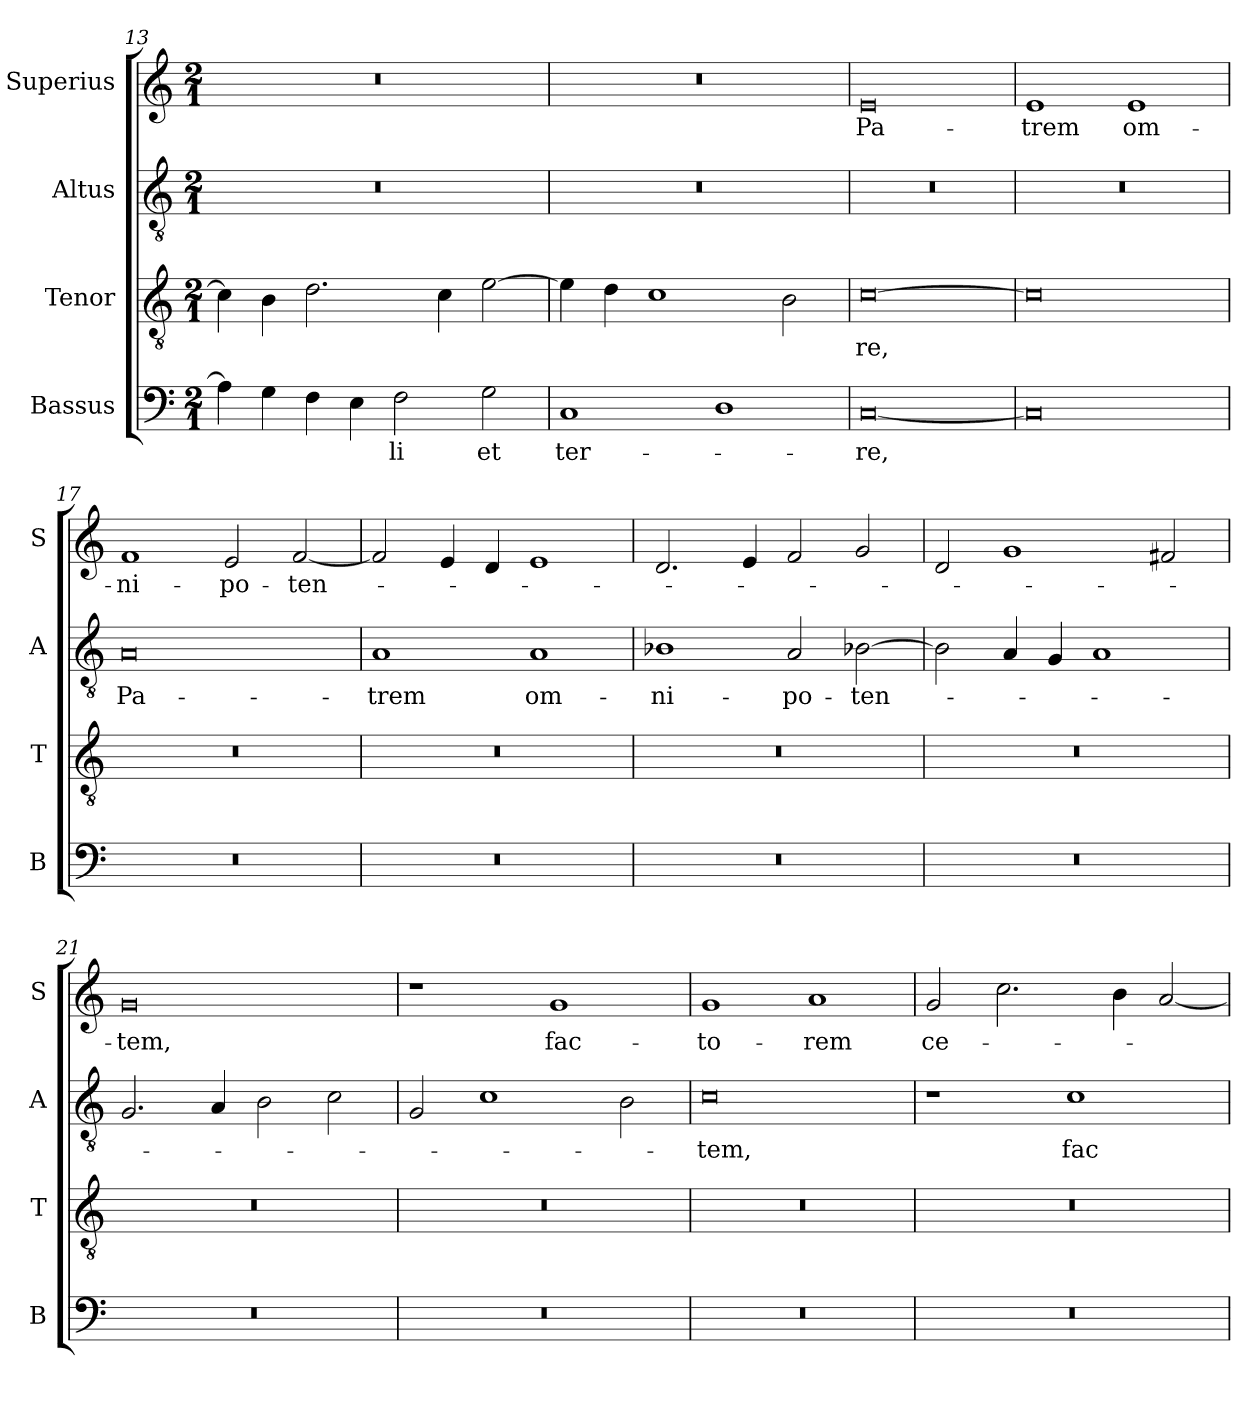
**kern	**text	**kern	**text	**kern	**text	**kern	**text
*part4	*part4	*part3	*part3	*part2	*part2	*part1	*part1
*staff4	*staff4	*staff3	*staff3	*staff2	*staff2	*staff1	*staff1
*I"Bassus	*	*I"Tenor	*	*I"Altus	*	*I"Superius	*
*I'B	*	*I'T	*	*I'A	*	*I'S	*
*clefF4	*	*clefGv2	*	*clefGv2	*	*clefG2	*
*k[]	*	*k[]	*	*k[]	*	*k[]	*
*M2/1	*	*M2/1	*	*M2/1	*	*M2/1	*
=13	=13	=13	=13	=13	=13	=13	=13
4A\]	.	4c\]	.	0r	.	0r	.
4G\	.	4B\	.	.	.	.	.
4F\	.	2.d\	.	.	.	.	.
4E\	.	.	.	.	.	.	.
2F\	-li	.	.	.	.	.	.
.	.	4c\	.	.	.	.	.
2G\	et	[2e\	.	.	.	.	.
=14	=14	=14	=14	=14	=14	=14	=14
1C	ter-	4e\]	.	0r	.	0r	.
.	.	4d\	.	.	.	.	.
.	.	1c	.	.	.	.	.
1D	.	.	.	.	.	.	.
.	.	2B\	.	.	.	.	.
=15	=15	=15	=15	=15	=15	=15	=15
[0C	-re,	[0c	-re,	0r	.	0e	Pa-
=16	=16	=16	=16	=16	=16	=16	=16
0C]	.	0c]	.	0r	.	1e	-trem
.	.	.	.	.	.	1e	om-
=17	=17	=17	=17	=17	=17	=17	=17
0r	.	0r	.	0A	Pa-	1f	-ni-
.	.	.	.	.	.	2e/	-po-
.	.	.	.	.	.	[2f/	-ten-
=18	=18	=18	=18	=18	=18	=18	=18
0r	.	0r	.	1A	-trem	2f/]	.
.	.	.	.	.	.	4e/	.
.	.	.	.	.	.	4d/	.
.	.	.	.	1A	om-	1e	.
=19	=19	=19	=19	=19	=19	=19	=19
0r	.	0r	.	1B-X	-ni-	2.d/	.
.	.	.	.	.	.	4e/	.
.	.	.	.	2A/	-po-	2f/	.
.	.	.	.	[2B-X\	-ten-	2g/	.
=20	=20	=20	=20	=20	=20	=20	=20
0r	.	0r	.	2B-\]	.	2d/	.
.	.	.	.	4A/	.	1g	.
.	.	.	.	4G/	.	.	.
.	.	.	.	1A	.	.	.
.	.	.	.	.	.	2f#X/	.
=21	=21	=21	=21	=21	=21	=21	=21
0r	.	0r	.	2.G/	.	0g	-tem,
.	.	.	.	4A/	.	.	.
.	.	.	.	2B\	.	.	.
.	.	.	.	2c\	.	.	.
=22	=22	=22	=22	=22	=22	=22	=22
0r	.	0r	.	2G/	.	1r	.
.	.	.	.	1c	.	.	.
.	.	.	.	.	.	1g	fac-
.	.	.	.	2B\	.	.	.
=23	=23	=23	=23	=23	=23	=23	=23
0r	.	0r	.	0c	-tem,	1g	-to-
.	.	.	.	.	.	1a	-rem
=24	=24	=24	=24	=24	=24	=24	=24
0r	.	0r	.	1r	.	2g/	ce-
.	.	.	.	.	.	2.cc\	.
.	.	.	.	1c	fac-	.	.
.	.	.	.	.	.	4b\	.
.	.	.	.	.	.	[2a/	.
=	=	=	=	=	=	=	=
*-	*-	*-	*-	*-	*-	*-	*-
